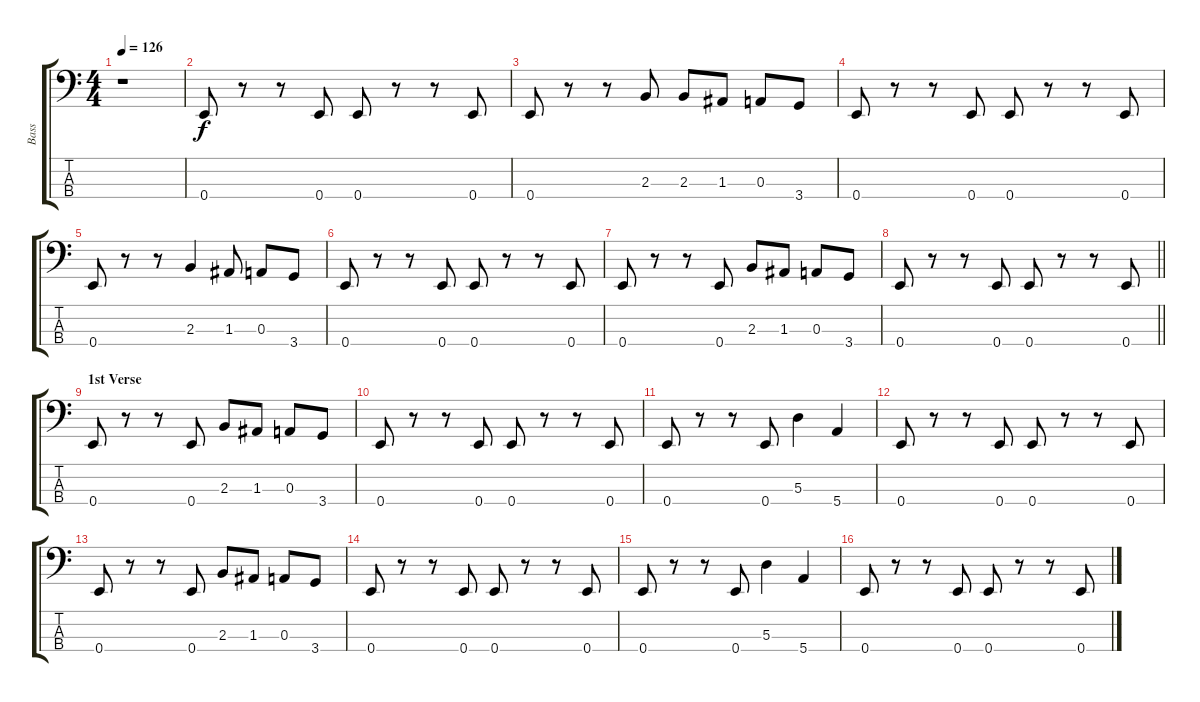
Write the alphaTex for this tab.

\track ("Bass" "Bass") {instrument electricbassfinger}
\staff {score tabs}
\tuning (G2 D2 A1 E1) {hide}
\ts (4 4)
\tempo 126
\clef f4
\ks c
r.1{dy f instrument electricbassfinger} |
0.4.8 r.8 r.8 0.4.8 0.4.8 r.8 r.8 0.4.8 |
0.4.8 r.8 r.8 2.3.8 2.3.8 1.3.8 0.3.8 3.4.8 |
0.4.8 r.8 r.8 0.4.8 0.4.8 r.8 r.8 0.4.8 |
0.4.8 r.8 r.8 2.3.4 1.3.8 0.3.8 3.4.8 |
0.4.8 r.8 r.8 0.4.8 0.4.8 r.8 r.8 0.4.8 |
0.4.8 r.8 r.8 0.4.8 2.3.8 1.3.8 0.3.8 3.4.8 |
\barLineRight lightlight
0.4.8 r.8 r.8 0.4.8 0.4.8 r.8 r.8 0.4.8 |
\section ("" "1st Verse")
0.4.8 r.8 r.8 0.4.8 2.3.8 1.3.8 0.3.8 3.4.8 |
0.4.8 r.8 r.8 0.4.8 0.4.8 r.8 r.8 0.4.8 |
0.4.8 r.8 r.8 0.4.8 5.3.4 5.4.4 |
0.4.8 r.8 r.8 0.4.8 0.4.8 r.8 r.8 0.4.8 |
0.4.8 r.8 r.8 0.4.8 2.3.8 1.3.8 0.3.8 3.4.8 |
0.4.8 r.8 r.8 0.4.8 0.4.8 r.8 r.8 0.4.8 |
0.4.8 r.8 r.8 0.4.8 5.3.4 5.4.4 |
0.4.8 r.8 r.8 0.4.8 0.4.8 r.8 r.8 0.4.8
